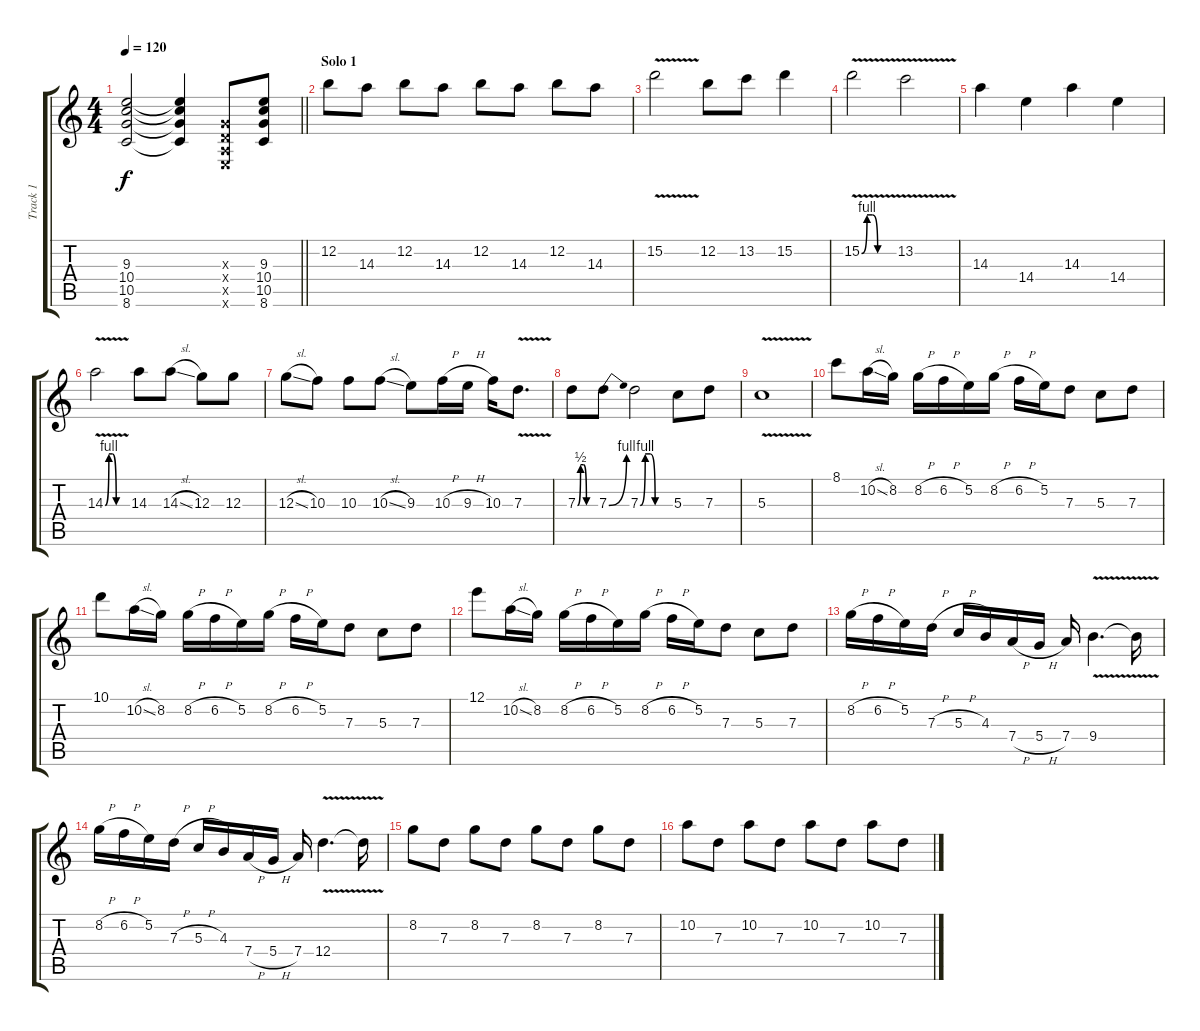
\track ("Track 1" "Track 1") {instrument overdrivenguitar}
\staff {score tabs}
\tuning (E4 B3 G3 D3 A2 E2) {hide}
\ts (4 4)
\tempo 120
\clef g2
\barLineRight lightlight
\ks c
(9.3 10.4 10.5 8.6).2{dy f} (9.3{t} 10.4{t} 10.5{t} 8.6{t}).4 (0.3{x} 0.4{x} 0.5{x} 0.6{x}).8 (9.3 10.4 10.5 8.6).8 |
\section ("" "Solo 1")
12.2.8 14.3.8 12.2.8 14.3.8 12.2.8 14.3.8 12.2.8 14.3.8 |
15.2{v}.2 12.2.8 13.2.8 15.2.4 |
15.2{be (custom 0 0 10 4 20 4 30 0 60 0) v}.2 13.2{v}.2 |
14.3.4 14.4.4 14.3.4 14.4.4 |
14.3{be (custom 0 0 10 4 20 4 30 0 60 0) v}.2 14.3.8 14.3{sl}.8 12.3.8 12.3.8 |
12.3{sl}.8 10.3.8 10.3.8 10.3{sl}.8 9.3.8 10.3{h}.16 9.3{h}.16 10.3.16 7.3{v}.8{d} |
7.3{be (custom 0 0 10 2 20 2 30 0 60 0)}.8 7.3{be (bend 0 0 60 4)}.8 7.3{be (custom 0 0 10 4 20 4 30 0 60 0)}.2 5.3.8 7.3.8 |
5.3{v}.1 |
8.1.8 10.2{sl}.16 8.2.16 8.2{h}.16 6.2{h}.16 5.2.16 8.2{h}.16 6.2{h}.16 5.2.16 7.3.8 5.3.8 7.3.8 |
10.1.8 10.2{sl}.16 8.2.16 8.2{h}.16 6.2{h}.16 5.2.16 8.2{h}.16 6.2{h}.16 5.2.16 7.3.8 5.3.8 7.3.8 |
12.1.8 10.2{sl}.16 8.2.16 8.2{h}.16 6.2{h}.16 5.2.16 8.2{h}.16 6.2{h}.16 5.2.16 7.3.8 5.3.8 7.3.8 |
8.2{h}.16 6.2{h}.16 5.2.16 7.3{h}.16 5.3{h}.16 4.3.16 7.4{h}.16 5.4{h}.16 7.4.16 9.4{v}.4{d} 9.4{t}.16 |
8.2{h}.16 6.2{h}.16 5.2.16 7.3{h}.16 5.3{h}.16 4.3.16 7.4{h}.16 5.4{h}.16 7.4.16 12.4{v}.4{d} 12.4{t}.16 |
8.2.8 7.3.8 8.2.8 7.3.8 8.2.8 7.3.8 8.2.8 7.3.8 |
10.2.8 7.3.8 10.2.8 7.3.8 10.2.8 7.3.8 10.2.8 7.3.8
